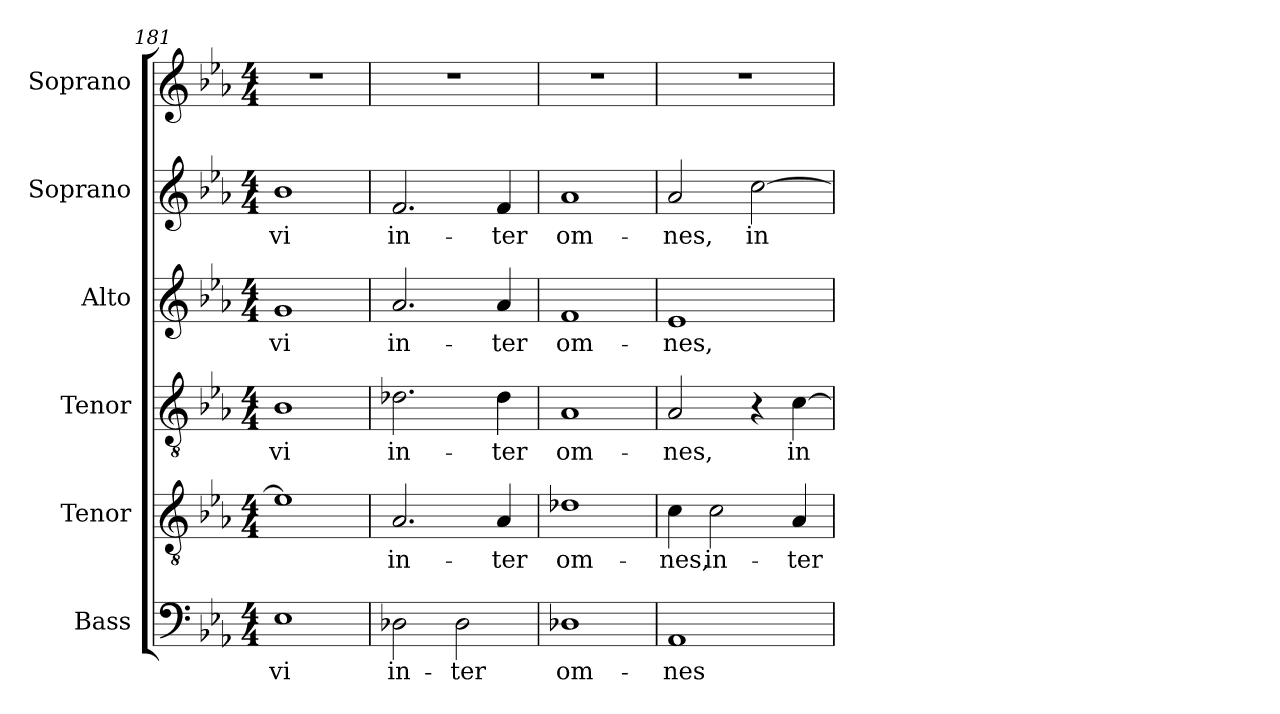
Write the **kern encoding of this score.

**kern	**text	**kern	**text	**kern	**text	**kern	**text	**kern	**text	**kern
*part6	*part6	*part5	*part5	*part4	*part4	*part3	*part3	*part2	*part2	*part1
*staff6	*staff6	*staff5	*staff5	*staff4	*staff4	*staff3	*staff3	*staff2	*staff2	*staff1
*I"Bass	*	*I"Tenor	*	*I"Tenor	*	*I"Alto	*	*I"Soprano	*	*I"Soprano
*I'B	*	*I'T	*	*I'T	*	*I'A	*	*I'S	*	*I'S
*clefF4	*	*clefGv2	*	*clefGv2	*	*clefG2	*	*clefG2	*	*clefG2
*	*	*ITrd7c12	*	*ITrd7c12	*	*	*	*	*	*
*k[b-e-a-]	*	*k[b-e-a-]	*	*k[b-e-a-]	*	*k[b-e-a-]	*	*k[b-e-a-]	*	*k[b-e-a-]
*E-:	*	*E-:	*	*E-:	*	*E-:	*	*E-:	*	*E-:
*M4/4	*	*M4/4	*	*M4/4	*	*M4/4	*	*M4/4	*	*M4/4
=181	=181	=181	=181	=181	=181	=181	=181	=181	=181	=181
!	!LO:LY:b:color=#000000	!	!	!	!	!	!	!	!	!
!	!	!	!	!	!LO:LY:b:color=#000000	!	!	!	!	!
!	!	!	!	!	!	!	!LO:LY:b:color=#000000	!	!	!
!	!	!	!	!	!	!	!	!	!LO:LY:b:color=#000000	!
1E-i	-vi	1E-i]	.	1BB-i	-vi	1gi	-vi	1b-i	-vi	1r
=182	=182	=182	=182	=182	=182	=182	=182	=182	=182	=182
!	!LO:LY:b:color=#000000	!	!	!	!	!	!	!	!	!
!	!	!	!LO:LY:b:color=#000000	!	!	!	!	!	!	!
!	!	!	!	!	!LO:LY:b:color=#000000	!	!	!	!	!
!	!	!	!	!	!	!	!LO:LY:b:color=#000000	!	!	!
!	!	!	!	!	!	!	!	!	!LO:LY:b:color=#000000	!
2D-Xi\	in-	2.AA-i/	in-	2.D-Xi\	in-	2.a-i/	in-	2.fi/	in-	1r
!	!LO:LY:b:color=#000000	!	!	!	!	!	!	!	!	!
2D-i\	-ter	.	.	.	.	.	.	.	.	.
!	!	!	!LO:LY:b:color=#000000	!	!	!	!	!	!	!
!	!	!	!	!	!LO:LY:b:color=#000000	!	!	!	!	!
!	!	!	!	!	!	!	!LO:LY:b:color=#000000	!	!	!
!	!	!	!	!	!	!	!	!	!LO:LY:b:color=#000000	!
.	.	4AA-i/	-ter	4D-i\	-ter	4a-i/	-ter	4fi/	-ter	.
=183	=183	=183	=183	=183	=183	=183	=183	=183	=183	=183
!	!LO:LY:b:color=#000000	!	!	!	!	!	!	!	!	!
!	!	!	!LO:LY:b:color=#000000	!	!	!	!	!	!	!
!	!	!	!	!	!LO:LY:b:color=#000000	!	!	!	!	!
!	!	!	!	!	!	!	!LO:LY:b:color=#000000	!	!	!
!	!	!	!	!	!	!	!	!	!LO:LY:b:color=#000000	!
1D-Xi	om-	1D-Xi	om-	1AA-i	om-	1fi	om-	1a-i	om-	1r
=184	=184	=184	=184	=184	=184	=184	=184	=184	=184	=184
!	!LO:LY:b:color=#000000	!	!	!	!	!	!	!	!	!
!	!	!	!LO:LY:b:color=#000000	!	!	!	!	!	!	!
!	!	!	!	!	!LO:LY:b:color=#000000	!	!	!	!	!
!	!	!	!	!	!	!	!LO:LY:b:color=#000000	!	!	!
!	!	!	!	!	!	!	!	!	!LO:LY:b:color=#000000	!
1AA-i	-nes	4Ci\	-nes,	2AA-i/	-nes,	1e-i	-nes,	2a-i/	-nes,	1r
!	!	!	!LO:LY:b:color=#000000	!	!	!	!	!	!	!
.	.	2Ci\	in-	.	.	.	.	.	.	.
!	!	!	!	!	!	!	!	!	!LO:LY:b:color=#000000	!
.	.	.	.	4r	.	.	.	[2cci\	in-	.
!	!	!	!LO:LY:b:color=#000000	!	!	!	!	!	!	!
!	!	!	!	!	!LO:LY:b:color=#000000	!	!	!	!	!
.	.	4AA-i/	-ter	[4Ci\	in-	.	.	.	.	.
=	=	=	=	=	=	=	=	=	=	=
*-	*-	*-	*-	*-	*-	*-	*-	*-	*-	*-
